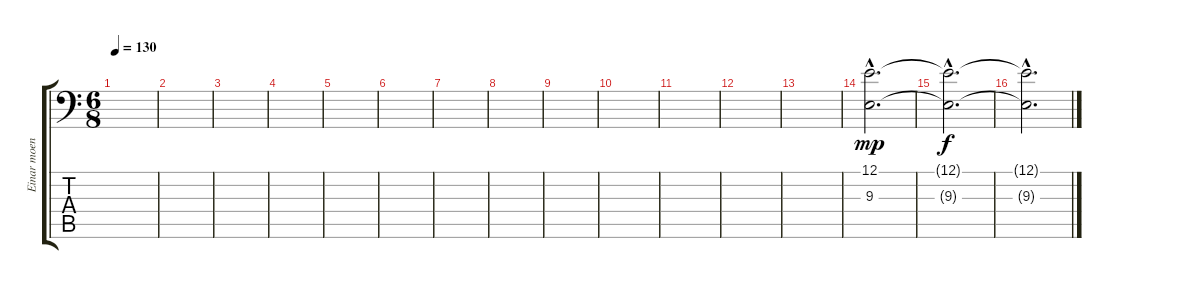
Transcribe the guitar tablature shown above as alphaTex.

\track ("Einar moen (low)" "Einar moen") {instrument stringensemble1}
\staff {score tabs}
\tuning (E3 B2 G2 D2 A1 E1) {hide}
\ts (6 8)
\tempo 130
\clef f4
\ks c
|
|
|
|
|
|
|
|
|
|
|
|
|
(12.1{hac} 9.3{hac}).2{d dy mp} |
(12.1{hac t} 9.3{hac t}).2{d dy f} |
(12.1{hac t} 9.3{hac t}).2{d}
